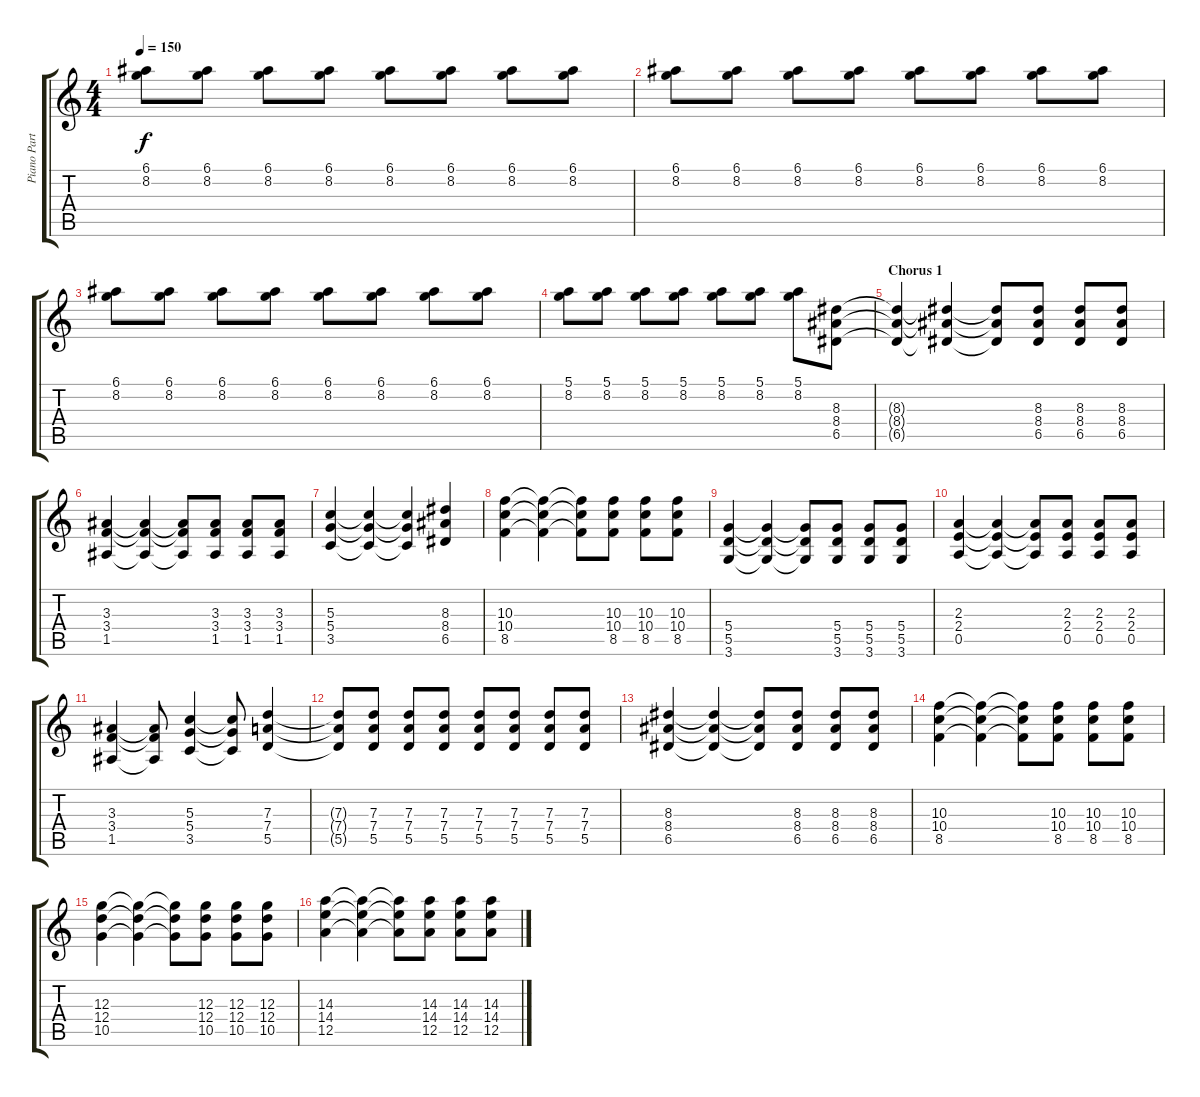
\track ("Piano Part" "Piano Part") {instrument overdrivenguitar}
\staff {score tabs}
\tuning (E4 B3 G3 D3 A2 E2) {hide}
\ts (4 4)
\tempo 150
\clef g2
\ks c
(6.1 8.2).8{dy f} (6.1 8.2).8 (6.1 8.2).8 (6.1 8.2).8 (6.1 8.2).8 (6.1 8.2).8 (6.1 8.2).8 (6.1 8.2).8 |
(6.1 8.2).8 (6.1 8.2).8 (6.1 8.2).8 (6.1 8.2).8 (6.1 8.2).8 (6.1 8.2).8 (6.1 8.2).8 (6.1 8.2).8 |
(6.1 8.2).8 (6.1 8.2).8 (6.1 8.2).8 (6.1 8.2).8 (6.1 8.2).8 (6.1 8.2).8 (6.1 8.2).8 (6.1 8.2).8 |
(5.1 8.2).8 (5.1 8.2).8 (5.1 8.2).8 (5.1 8.2).8 (5.1 8.2).8 (5.1 8.2).8 (5.1 8.2).8 (8.3 8.4 6.5).8 |
\section ("" "Chorus 1")
(8.3{t} 8.4{t} 6.5{t}).4 (8.3{t} 8.4{t} 6.5{t}).4 (8.3{t} 8.4{t} 6.5{t}).8 (8.3 8.4 6.5).8 (8.3 8.4 6.5).8 (8.3 8.4 6.5).8 |
(3.3 3.4 1.5).4 (3.3{t} 3.4{t} 1.5{t}).4 (3.3{t} 3.4{t} 1.5{t}).8 (3.3 3.4 1.5).8 (3.3 3.4 1.5).8 (3.3 3.4 1.5).8 |
(5.3 5.4 3.5).4 (5.3{t} 5.4{t} 3.5{t}).4 (5.3{t} 5.4{t} 3.5{t}).4 (8.3 8.4 6.5).4 |
(10.3 10.4 8.5).4 (10.3{t} 10.4{t} 8.5{t}).4 (10.3{t} 10.4{t} 8.5{t}).8 (10.3 10.4 8.5).8 (10.3 10.4 8.5).8 (10.3 10.4 8.5).8 |
(5.4 5.5 3.6).4 (5.4{t} 5.5{t} 3.6{t}).4 (5.4{t} 5.5{t} 3.6{t}).8 (5.4 5.5 3.6).8 (5.4 5.5 3.6).8 (5.4 5.5 3.6).8 |
(2.3 2.4 0.5).4 (2.3{t} 2.4{t} 0.5{t}).4 (2.3{t} 2.4{t} 0.5{t}).8 (2.3 2.4 0.5).8 (2.3 2.4 0.5).8 (2.3 2.4 0.5).8 |
(3.3 3.4 1.5).4 (3.3{t} 3.4{t} 1.5{t}).8 (5.3 5.4 3.5).4 (5.3{t} 5.4{t} 3.5{t}).8 (7.3 7.4 5.5).4 |
(7.3{t} 7.4{t} 5.5{t}).8 (7.3 7.4 5.5).8 (7.3 7.4 5.5).8 (7.3 7.4 5.5).8 (7.3 7.4 5.5).8 (7.3 7.4 5.5).8 (7.3 7.4 5.5).8 (7.3 7.4 5.5).8 |
(8.3 8.4 6.5).4 (8.3{t} 8.4{t} 6.5{t}).4 (8.3{t} 8.4{t} 6.5{t}).8 (8.3 8.4 6.5).8 (8.3 8.4 6.5).8 (8.3 8.4 6.5).8 |
(10.3 10.4 8.5).4 (10.3{t} 10.4{t} 8.5{t}).4 (10.3{t} 10.4{t} 8.5{t}).8 (10.3 10.4 8.5).8 (10.3 10.4 8.5).8 (10.3 10.4 8.5).8 |
(12.3 12.4 10.5).4 (12.3{t} 12.4{t} 10.5{t}).4 (12.3{t} 12.4{t} 10.5{t}).8 (12.3 12.4 10.5).8 (12.3 12.4 10.5).8 (12.3 12.4 10.5).8 |
(14.3 14.4 12.5).4 (14.3{t} 14.4{t} 12.5{t}).4 (14.3{t} 14.4{t} 12.5{t}).8 (14.3 14.4 12.5).8 (14.3 14.4 12.5).8 (14.3 14.4 12.5).8
